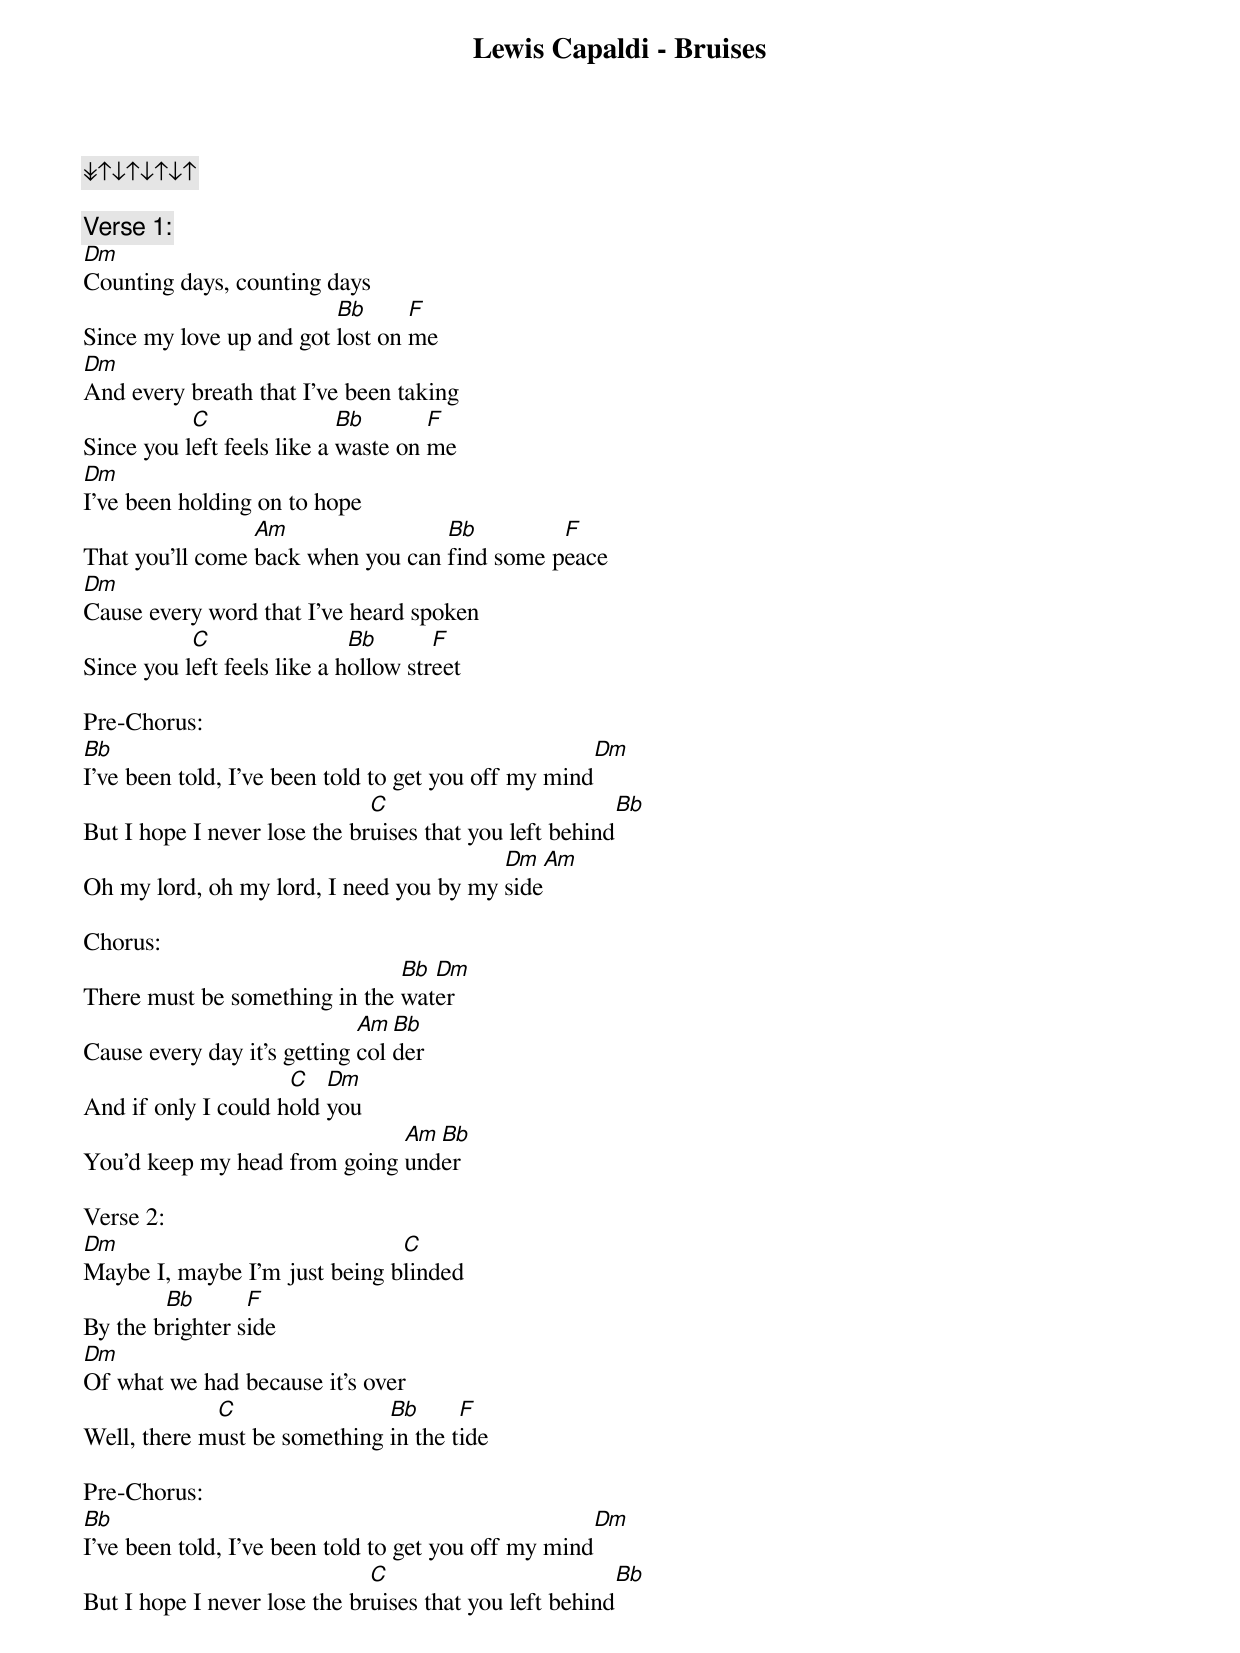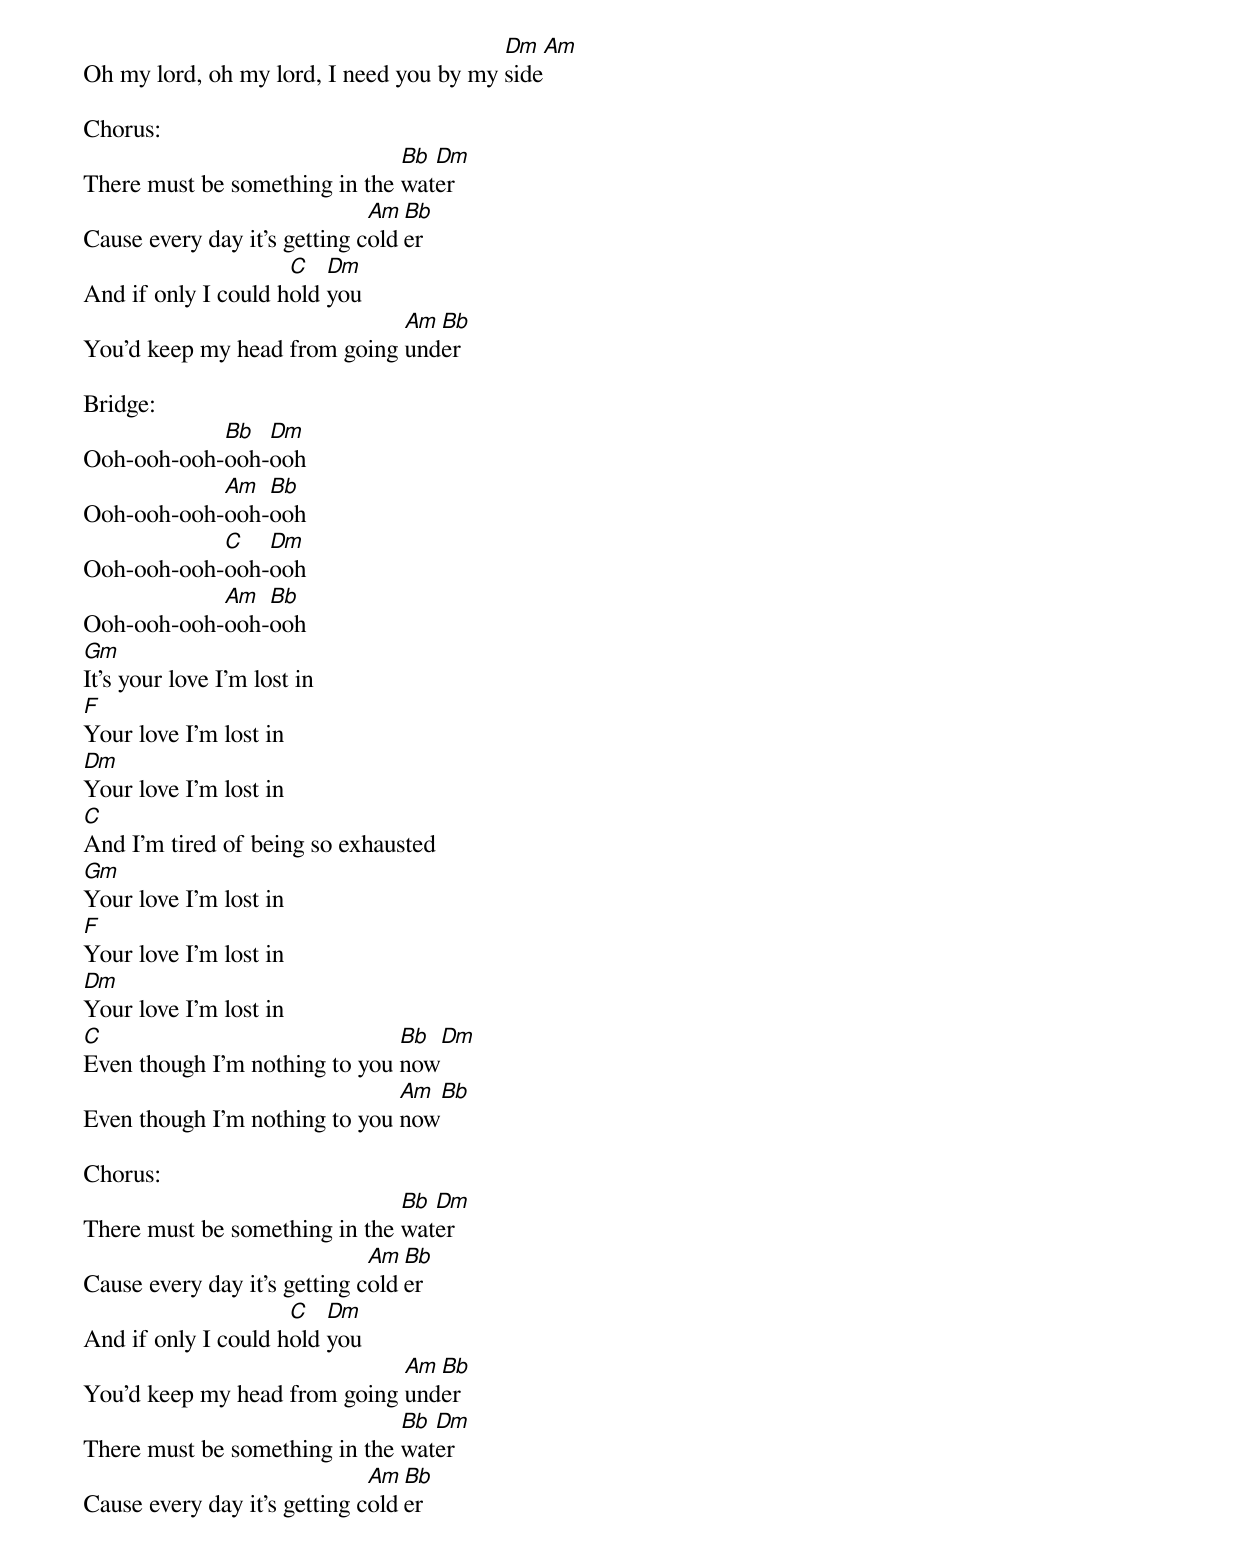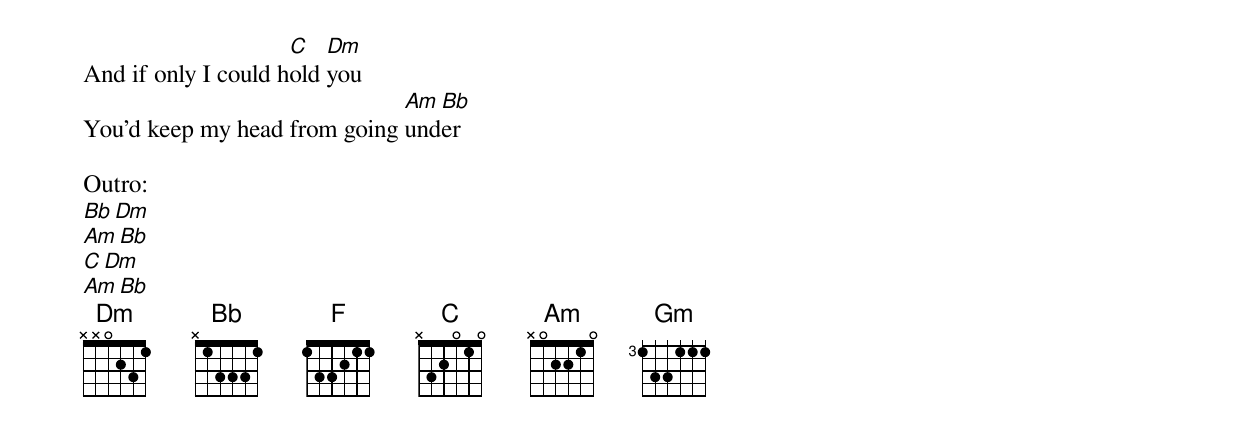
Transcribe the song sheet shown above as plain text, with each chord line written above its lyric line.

Lewis Capaldi - Bruises

↡↑↓↑↓↑↓↑

Verse 1:
Dm
Counting days, counting days
                         Bb      F
Since my love up and got lost on me
Dm
And every breath that I've been taking
           C                Bb       F
Since you left feels like a waste on me
Dm
I've been holding on to hope
                 Am                Bb         F
That you'll come back when you can find some peace
Dm
Cause every word that I've heard spoken
           C                 Bb       F
Since you left feels like a hollow street

Pre-Chorus:
Bb                                                    Dm
I've been told, I've been told to get you off my mind
                              C                          Bb
But I hope I never lose the bruises that you left behind
                                         Dm   Am
Oh my lord, oh my lord, I need you by my side

Chorus:
                               Bb Dm
There must be something in the water
                             Am Bb
Cause every day it's getting colder
                     C   Dm
And if only I could hold you
                              Am Bb
You'd keep my head from going under

Verse 2:
Dm                             C
Maybe I, maybe I'm just being blinded
        Bb       F
By the brighter side
Dm
Of what we had because it's over
             C                Bb      F
Well, there must be something in the tide

Pre-Chorus:
Bb                                                    Dm
I've been told, I've been told to get you off my mind
                              C                          Bb
But I hope I never lose the bruises that you left behind
                                         Dm   Am
Oh my lord, oh my lord, I need you by my side

Chorus:
                               Bb Dm
There must be something in the water
                              Am Bb
Cause every day it's getting colder
                     C   Dm
And if only I could hold you
                              Am Bb
You'd keep my head from going under

Bridge:
            Bb  Dm
Ooh-ooh-ooh-ooh-ooh
            Am  Bb
Ooh-ooh-ooh-ooh-ooh
            C   Dm
Ooh-ooh-ooh-ooh-ooh
            Am  Bb
Ooh-ooh-ooh-ooh-ooh
Gm
It's your love I'm lost in
F
Your love I'm lost in
Dm
Your love I'm lost in
C
And I'm tired of being so exhausted
Gm
Your love I'm lost in
F
Your love I'm lost in
Dm
Your love I'm lost in
C                              Bb  Dm
Even though I'm nothing to you now
                               Am  Bb
Even though I'm nothing to you now

Chorus:
                               Bb Dm
There must be something in the water
                              Am Bb
Cause every day it's getting colder
                     C   Dm
And if only I could hold you
                              Am Bb
You'd keep my head from going under
                               Bb Dm
There must be something in the water
                              Am Bb
Cause every day it's getting colder
                     C   Dm
And if only I could hold you
                              Am Bb
You'd keep my head from going under

Outro:
Bb Dm
Am Bb
C Dm
Am Bb
